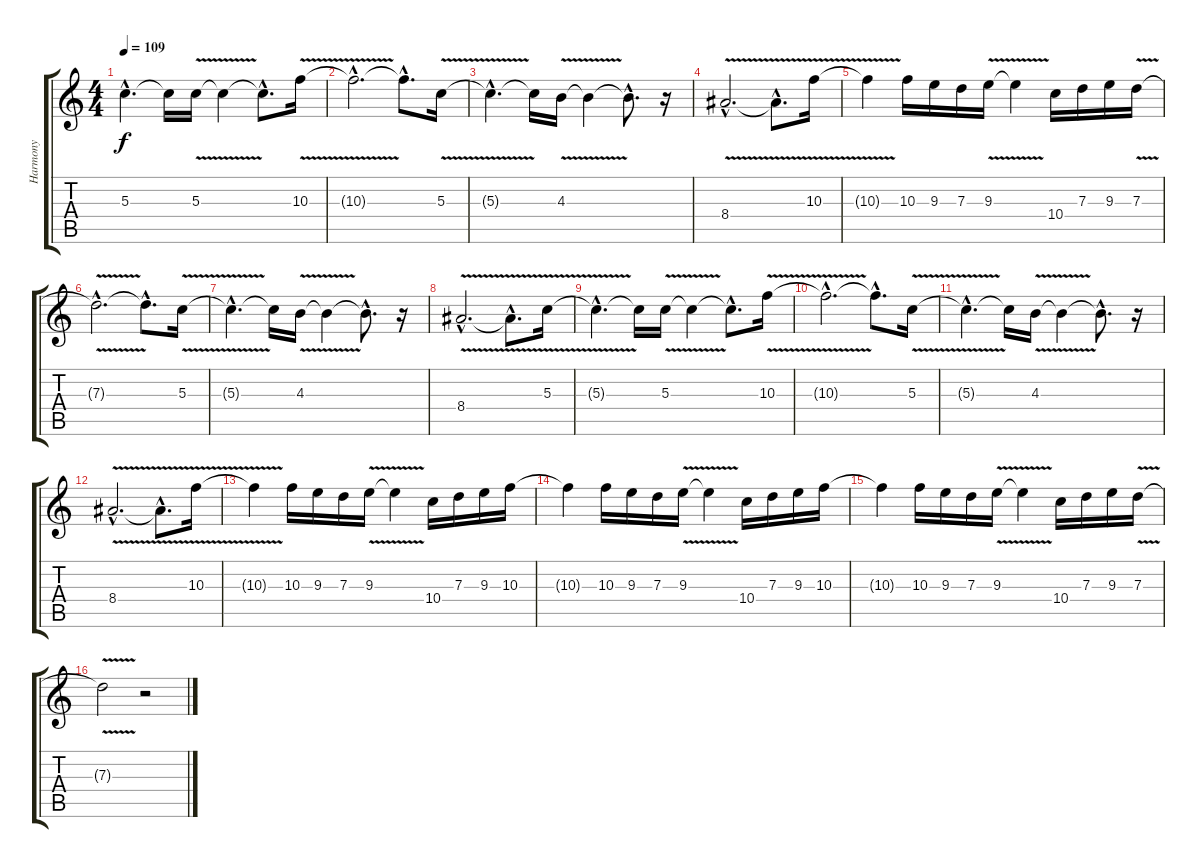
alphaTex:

\track ("Harmony" "Harmony") {instrument overdrivenguitar}
\staff {score tabs}
\tuning (E4 B3 G3 D3 A2 E2) {hide}
\ts (4 4)
\tempo 109
\clef g2
\ks c
5.3{hac t}.4{d dy f} 5.3{t}.16 5.3{v}.16 5.3{t}.4 5.3{hac t}.8{d} 10.3{v}.16 |
10.3{hac t}.2{d} 10.3{hac t}.8{d} 5.3{v}.16 |
5.3{hac t}.4{d} 5.3{t}.16 4.3{v}.16 4.3{t}.4 4.3{hac t}.8{d} r.16 |
8.4{v hac}.2{d} 8.4{hac t}.8{d} 10.3{v}.16 |
10.3{t}.4 10.3.16 9.3.16 7.3.16 9.3{v}.16 9.3{t}.4 10.4.16 7.3.16 9.3.16 7.3{v}.16 |
7.3{hac t}.2{d} 7.3{hac t}.8{d} 5.3{v}.16 |
5.3{hac t}.4{d} 5.3{t}.16 4.3{v}.16 4.3{t}.4 4.3{hac t}.8{d} r.16 |
8.4{v hac}.2{d} 8.4{hac t}.8{d} 5.3{v}.16 |
5.3{hac t}.4{d} 5.3{t}.16 5.3{v}.16 5.3{t}.4 5.3{hac t}.8{d} 10.3{v}.16 |
10.3{hac t}.2{d} 10.3{hac t}.8{d} 5.3{v}.16 |
5.3{hac t}.4{d} 5.3{t}.16 4.3{v}.16 4.3{t}.4 4.3{hac t}.8{d} r.16 |
8.4{v hac}.2{d} 8.4{hac t}.8{d} 10.3{v}.16 |
10.3{t}.4 10.3.16 9.3.16 7.3.16 9.3{v}.16 9.3{t}.4 10.4.16 7.3.16 9.3.16 10.3.16 |
10.3{t}.4 10.3.16 9.3.16 7.3.16 9.3{v}.16 9.3{t}.4 10.4.16 7.3.16 9.3.16 10.3.16 |
10.3{t}.4 10.3.16 9.3.16 7.3.16 9.3{v}.16 9.3{t}.4 10.4.16 7.3.16 9.3.16 7.3{v}.16 |
7.3{t}.2 r.2
